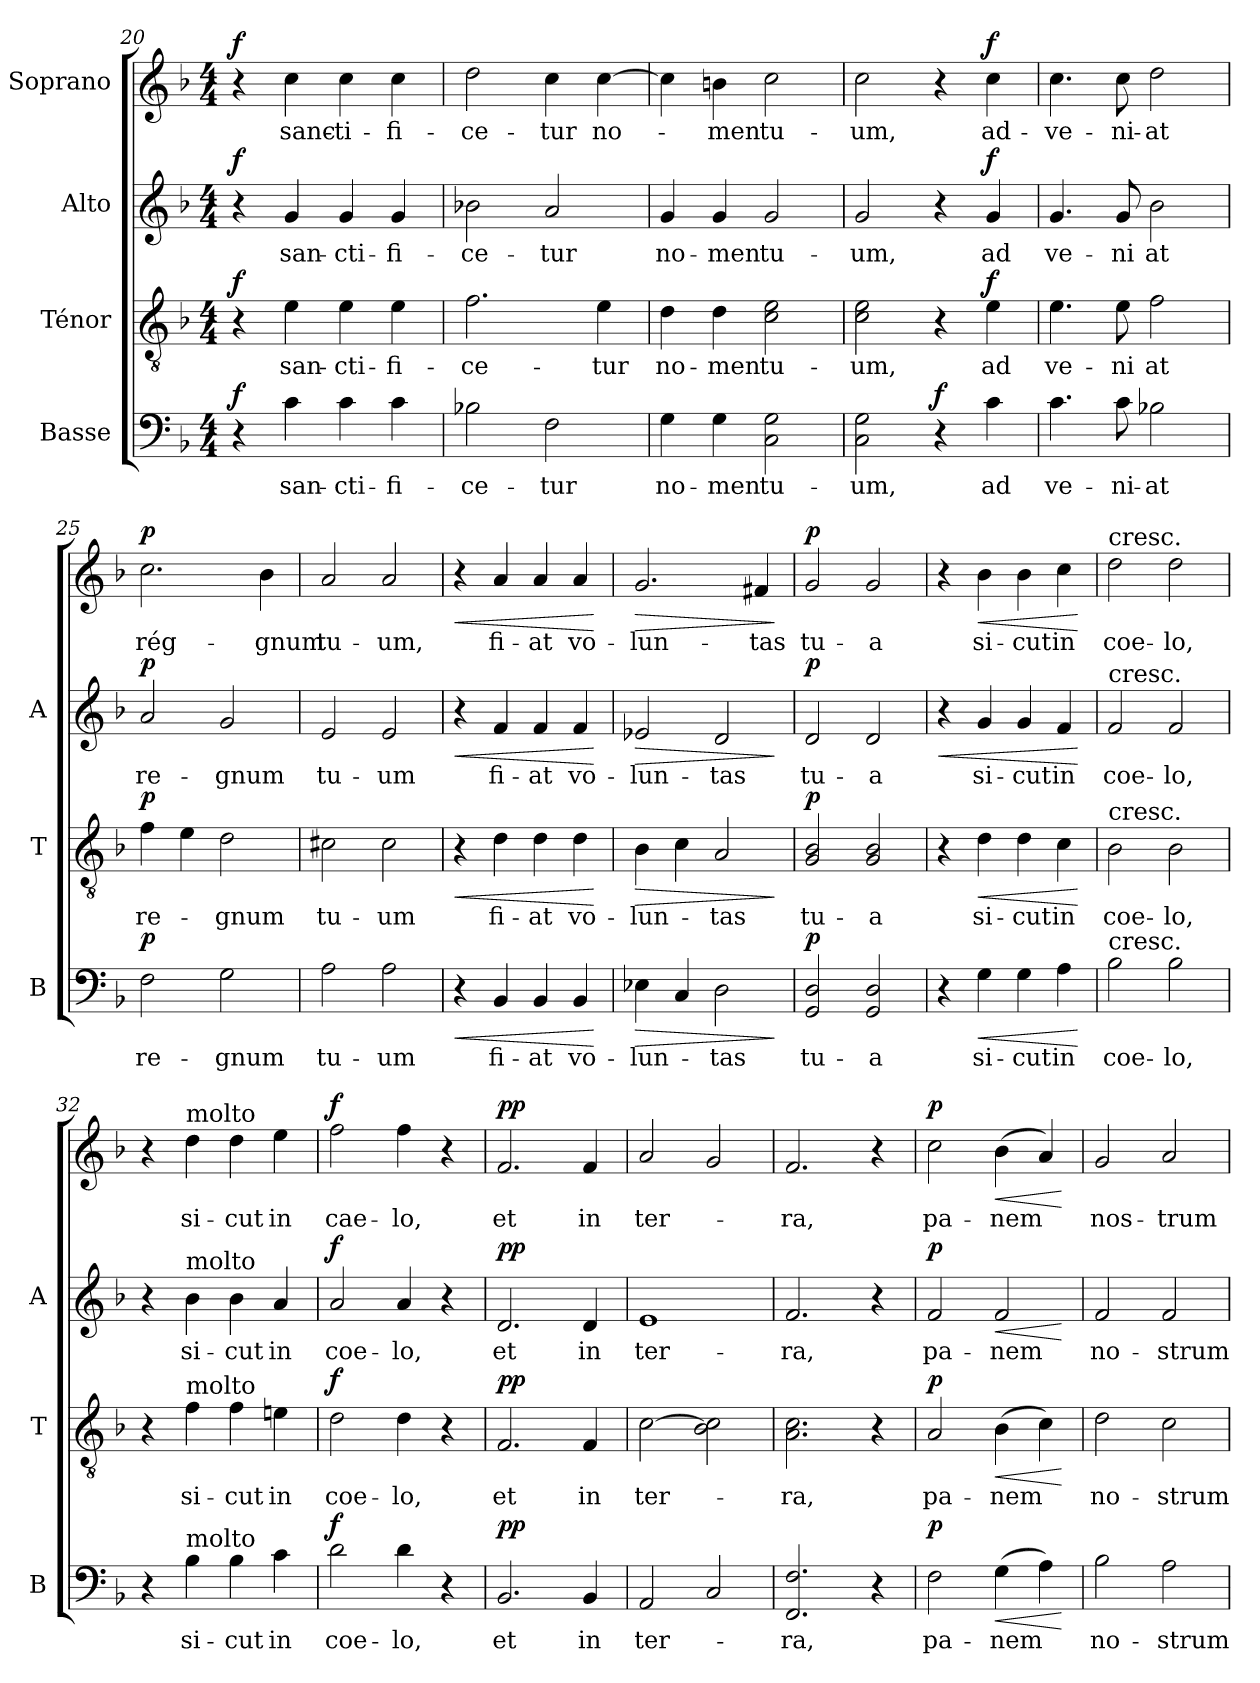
**kern	**text	**dynam	**kern	**text	**dynam	**kern	**text	**dynam	**kern	**text	**dynam
*part4	*part4	*part4	*part3	*part3	*part3	*part2	*part2	*part2	*part1	*part1	*part1
*staff4	*staff4	*staff4	*staff3	*staff3	*staff3	*staff2	*staff2	*staff2	*staff1	*staff1	*staff1
*I"Basse	*	*	*I"Ténor	*	*	*I"Alto	*	*	*I"Soprano	*	*
*I'B	*	*	*I'T	*	*	*I'A	*	*	*	*	*
*clefF4	*	*	*clefGv2	*	*	*clefG2	*	*	*clefG2	*	*
*	*	*	*ITrd-7c-12	*	*	*	*	*	*	*	*
*k[b-]	*	*	*k[b-]	*	*	*k[b-]	*	*	*k[b-]	*	*
*M4/4	*	*	*M4/4	*	*	*M4/4	*	*	*M4/4	*	*
=20	=20	=20	=20	=20	=20	=20	=20	=20	=20	=20	=20
!	!	!LO:DY:a	!	!	!LO:DY:a	!	!	!LO:DY:a	!	!	!LO:DY:a
4r	.	f	4r	.	f	4r	.	f	4r	.	f
!	!LO:LY:b	!	!	!LO:LY:b	!	!	!LO:LY:b	!	!	!LO:LY:b	!
4c\	san-	.	4ee\	san-	.	4g/	san-	.	4cc\	sanc-	.
!	!LO:LY:b	!	!	!LO:LY:b	!	!	!LO:LY:b	!	!	!LO:LY:b	!
4c\	-cti-	.	4ee\	-cti-	.	4g/	-cti-	.	4cc\	-ti-	.
!	!LO:LY:b	!	!	!LO:LY:b	!	!	!LO:LY:b	!	!	!LO:LY:b	!
4c\	-fi-	.	4ee\	-fi-	.	4g/	-fi-	.	4cc\	-fi-	.
=21	=21	=21	=21	=21	=21	=21	=21	=21	=21	=21	=21
!	!LO:LY:b	!	!	!LO:LY:b	!	!	!LO:LY:b	!	!	!LO:LY:b	!
2B-X\	-ce-	.	2.ff\	-ce-	.	2b-X\	-ce-	.	2dd\	-ce-	.
!	!LO:LY:b	!	!	!	!	!	!LO:LY:b	!	!	!LO:LY:b	!
2F\	-tur	.	.	.	.	2a/	-tur	.	4cc\	-tur	.
!	!	!	!	!LO:LY:b	!	!	!	!	!	!LO:LY:b	!
.	.	.	4ee\	-tur	.	.	.	.	[4cc\	no-	.
=22	=22	=22	=22	=22	=22	=22	=22	=22	=22	=22	=22
!	!LO:LY:b	!	!	!LO:LY:b	!	!	!LO:LY:b	!	!	!	!
4G\	no-	.	4dd\	no-	.	4g/	no-	.	4cc\]	.	.
!	!LO:LY:b	!	!	!LO:LY:b	!	!	!LO:LY:b	!	!	!LO:LY:b	!
4G\	-men	.	4dd\	-men	.	4g/	-men	.	4bn\	-men	.
!	!LO:LY:b	!	!	!LO:LY:b	!	!	!LO:LY:b	!	!	!LO:LY:b	!
2C\ 2G\	tu-	.	2cc\ 2ee\	tu-	.	2g/	tu-	.	2cc\	tu-	.
=23	=23	=23	=23	=23	=23	=23	=23	=23	=23	=23	=23
!	!LO:LY:b	!	!	!LO:LY:b	!	!	!LO:LY:b	!	!	!LO:LY:b	!
2C\ 2G\	-um,	.	2cc\ 2ee\	-um,	.	2g/	-um,	.	2cc\	-um,	.
!	!	!LO:DY:a	!	!	!	!	!	!	!	!	!
4r	.	f	4r	.	.	4r	.	.	4r	.	.
!	!LO:LY:b	!	!	!LO:LY:b	!LO:DY:a	!	!LO:LY:b	!LO:DY:a	!	!LO:LY:b	!LO:DY:a
4c\	ad	.	4ee\	ad	f	4g/	ad	f	4cc\	ad-	f
=24	=24	=24	=24	=24	=24	=24	=24	=24	=24	=24	=24
!	!LO:LY:b	!	!	!LO:LY:b	!	!	!LO:LY:b	!	!	!LO:LY:b	!
4.c\	ve-	.	4.ee\	ve-	.	4.g/	ve-	.	4.cc\	-ve-	.
!	!LO:LY:b	!	!	!LO:LY:b	!	!	!LO:LY:b	!	!	!LO:LY:b	!
8c\	-ni-	.	8ee\	-ni	.	8g/	-ni	.	8cc\	-ni-	.
!	!LO:LY:b	!	!	!LO:LY:b	!	!	!LO:LY:b	!	!	!LO:LY:b	!
2B-X\	-at	.	2ff\	at	.	2b-\	at	.	2dd\	-at	.
!!LO:PB:g=z
=25	=25	=25	=25	=25	=25	=25	=25	=25	=25	=25	=25
!	!LO:LY:b	!LO:DY:a	!	!LO:LY:b	!LO:DY:a	!	!LO:LY:b	!LO:DY:a	!	!LO:LY:b	!LO:DY:a
2F\	re-	p	4ff\	re-	p	2a/	re-	p	2.cc\	rég-	p
.	.	.	4ee\	.	.	.	.	.	.	.	.
!	!LO:LY:b	!	!	!LO:LY:b	!	!	!LO:LY:b	!	!	!	!
2G\	-gnum	.	2dd\	-gnum	.	2g/	-gnum	.	.	.	.
!	!	!	!	!	!	!	!	!	!	!LO:LY:b	!
.	.	.	.	.	.	.	.	.	4b-\	-gnum	.
=26	=26	=26	=26	=26	=26	=26	=26	=26	=26	=26	=26
!	!LO:LY:b	!	!	!LO:LY:b	!	!	!LO:LY:b	!	!	!LO:LY:b	!
2A\	tu-	.	2cc#X\	tu-	.	2e/	tu-	.	2a/	tu-	.
!	!LO:LY:b	!	!	!LO:LY:b	!	!	!LO:LY:b	!	!	!LO:LY:b	!
2A\	-um	.	2cc#\	-um	.	2e/	-um	.	2a/	-um,	.
=27	=27	=27	=27	=27	=27	=27	=27	=27	=27	=27	=27
!	!	!LO:HP:b	!	!	!LO:HP:b	!	!	!LO:HP:b	!	!	!LO:HP:b
4r	.	<	4r	.	<	4r	.	<	4r	.	<
!	!LO:LY:b	!	!	!LO:LY:b	!	!	!LO:LY:b	!	!	!LO:LY:b	!
4BB-/	fi-	.	4dd\	fi-	.	4f/	fi-	.	4a/	fi-	.
!	!LO:LY:b	!	!	!LO:LY:b	!	!	!LO:LY:b	!	!	!LO:LY:b	!
4BB-/	-at	.	4dd\	-at	.	4f/	-at	.	4a/	-at	.
!	!LO:LY:b	!	!	!LO:LY:b	!	!	!LO:LY:b	!	!	!LO:LY:b	!
4BB-/	vo-	.	4dd\	vo-	.	4f/	vo-	.	4a/	vo-	.
.	.	[	.	.	[	.	.	[	.	.	[
=28	=28	=28	=28	=28	=28	=28	=28	=28	=28	=28	=28
!	!LO:LY:b	!LO:HP:b	!	!LO:LY:b	!LO:HP:b	!	!LO:LY:b	!LO:HP:b	!	!LO:LY:b	!LO:HP:b
4E-X\	-lun-	>	4b-\	-lun-	>	2e-X/	-lun-	>	2.g/	-lun-	>
4C/	.	.	4cc\	.	.	.	.	.	.	.	.
!	!LO:LY:b	!	!	!LO:LY:b	!	!	!LO:LY:b	!	!	!	!
2D\	-tas	.	2a/	-tas	.	2d/	-tas	.	.	.	.
!	!	!	!	!	!	!	!	!	!	!LO:LY:b	!
.	.	.	.	.	.	.	.	.	4f#X/	-tas	.
.	.	]	.	.	]	.	.	]	.	.	]
=29	=29	=29	=29	=29	=29	=29	=29	=29	=29	=29	=29
!	!LO:LY:b	!LO:DY:a	!	!LO:LY:b	!LO:DY:a	!	!LO:LY:b	!LO:DY:a	!	!LO:LY:b	!LO:DY:a
2GG/ 2D/	tu-	p	2g/ 2b-/	tu-	p	2d/	tu-	p	2g/	tu-	p
!	!LO:LY:b	!	!	!LO:LY:b	!	!	!LO:LY:b	!	!	!LO:LY:b	!
2GG/ 2D/	-a	.	2g/ 2b-/	-a	.	2d/	-a	.	2g/	-a	.
=30	=30	=30	=30	=30	=30	=30	=30	=30	=30	=30	=30
!	!	!	!	!	!	!	!	!LO:HP:b	!	!	!
4r	.	.	4r	.	.	4r	.	<	4r	.	.
!	!LO:LY:b	!LO:HP:b	!	!LO:LY:b	!LO:HP:b	!	!LO:LY:b	!	!	!LO:LY:b	!LO:HP:b
4G\	si-	<	4dd\	si-	<	4g/	si-	.	4b-\	si-	<
!	!LO:LY:b	!	!	!LO:LY:b	!	!	!LO:LY:b	!	!	!LO:LY:b	!
4G\	-cut	.	4dd\	-cut	.	4g/	-cut	.	4b-\	-cut	.
!	!LO:LY:b	!	!	!LO:LY:b	!	!	!LO:LY:b	!	!	!LO:LY:b	!
4A\	in	.	4cc\	in	.	4f/	in	.	4cc\	in	.
.	.	[	.	.	[	.	.	[	.	.	[
=31	=31	=31	=31	=31	=31	=31	=31	=31	=31	=31	=31
!	!	!	!	!	!	!	!	!	!LO:TX:a:t=cresc.	!	!
!	!	!	!	!	!	!LO:TX:a:t=cresc.	!	!	!	!	!
!	!	!	!LO:TX:a:t=cresc.	!	!	!	!	!	!	!	!
!LO:TX:a:t=cresc.	!	!	!	!	!	!	!	!	!	!	!
!	!LO:LY:b	!	!	!LO:LY:b	!	!	!LO:LY:b	!	!	!LO:LY:b	!
2B-\	coe-	.	2b-\	coe-	.	2f/	coe-	.	2dd\	coe-	.
!	!LO:LY:b	!	!	!LO:LY:b	!	!	!LO:LY:b	!	!	!LO:LY:b	!
2B-\	-lo,	.	2b-\	-lo,	.	2f/	-lo,	.	2dd\	-lo,	.
=32	=32	=32	=32	=32	=32	=32	=32	=32	=32	=32	=32
4r	.	.	4r	.	.	4r	.	.	4r	.	.
!	!	!	!	!	!	!	!	!	!LO:TX:a:t=molto	!	!
!	!	!	!	!	!	!LO:TX:a:t=molto	!	!	!	!	!
!	!	!	!LO:TX:a:t=molto	!	!	!	!	!	!	!	!
!LO:TX:a:t=molto	!	!	!	!	!	!	!	!	!	!	!
!	!LO:LY:b	!	!	!LO:LY:b	!	!	!LO:LY:b	!	!	!LO:LY:b	!
4B-\	si-	.	4ff\	si-	.	4b-\	si-	.	4dd\	si-	.
!	!LO:LY:b	!	!	!LO:LY:b	!	!	!LO:LY:b	!	!	!LO:LY:b	!
4B-\	-cut	.	4ff\	-cut	.	4b-\	-cut	.	4dd\	-cut	.
!	!LO:LY:b	!	!	!LO:LY:b	!	!	!LO:LY:b	!	!	!LO:LY:b	!
4c\	in	.	4een\	in	.	4a/	in	.	4ee\	in	.
=33	=33	=33	=33	=33	=33	=33	=33	=33	=33	=33	=33
!	!LO:LY:b	!LO:DY:a	!	!LO:LY:b	!LO:DY:a	!	!LO:LY:b	!LO:DY:a	!	!LO:LY:b	!LO:DY:a
2d\	coe-	f	2dd\	coe-	f	2a/	coe-	f	2ff\	cae-	f
!	!LO:LY:b	!	!	!LO:LY:b	!	!	!LO:LY:b	!	!	!LO:LY:b	!
4d\	-lo,	.	4dd\	-lo,	.	4a/	-lo,	.	4ff\	-lo,	.
4r	.	.	4r	.	.	4r	.	.	4r	.	.
=34	=34	=34	=34	=34	=34	=34	=34	=34	=34	=34	=34
!	!LO:LY:b	!LO:DY:a	!	!LO:LY:b	!LO:DY:a	!	!LO:LY:b	!LO:DY:a	!	!LO:LY:b	!LO:DY:a
2.BB-/	et	pp	2.f/	et	pp	2.d/	et	pp	2.f/	et	pp
!	!LO:LY:b	!	!	!LO:LY:b	!	!	!LO:LY:b	!	!	!LO:LY:b	!
4BB-/	in	.	4f/	in	.	4d/	in	.	4f/	in	.
=35	=35	=35	=35	=35	=35	=35	=35	=35	=35	=35	=35
!	!LO:LY:b	!	!	!LO:LY:b	!	!	!LO:LY:b	!	!	!LO:LY:b	!
2AA/	ter-	.	[2cc\	ter-	.	1e	ter-	.	2a/	ter-	.
2C/	.	.	2b-\ 2cc\]	.	.	.	.	.	2g/	.	.
=36	=36	=36	=36	=36	=36	=36	=36	=36	=36	=36	=36
!	!LO:LY:b	!	!	!LO:LY:b	!	!	!LO:LY:b	!	!	!LO:LY:b	!
2.FF/ 2.F/	-ra,	.	2.a\ 2.cc\	-ra,	.	2.f/	-ra,	.	2.f/	-ra,	.
4r	.	.	4r	.	.	4r	.	.	4r	.	.
!!LO:LB:g=z
=37	=37	=37	=37	=37	=37	=37	=37	=37	=37	=37	=37
!	!LO:LY:b	!LO:DY:a	!	!LO:LY:b	!LO:DY:a	!	!LO:LY:b	!LO:DY:a	!	!LO:LY:b	!LO:DY:a
2F\	pa-	p	2a/	pa-	p	2f/	pa-	p	2cc\	pa-	p
!	!LO:LY:b	!LO:HP:b	!	!LO:LY:b	!LO:HP:b	!	!LO:LY:b	!LO:HP:b	!	!LO:LY:b	!LO:HP:b
(>4G\	-nem	<	(>4b-\	-nem	<	2f/	-nem	<	(>4b-\	-nem	<
4A\)	.	.	4cc\)	.	.	.	.	.	4a/)	.	.
.	.	[	.	.	[	.	.	[	.	.	[
=38	=38	=38	=38	=38	=38	=38	=38	=38	=38	=38	=38
!	!LO:LY:b	!	!	!LO:LY:b	!	!	!LO:LY:b	!	!	!LO:LY:b	!
2B-\	no-	.	2dd\	no-	.	2f/	no-	.	2g/	nos-	.
!	!LO:LY:b	!	!	!LO:LY:b	!	!	!LO:LY:b	!	!	!LO:LY:b	!
2A\	-strum	.	2cc\	-strum	.	2f/	-strum	.	2a/	-trum	.
=	=	=	=	=	=	=	=	=	=	=	=
*-	*-	*-	*-	*-	*-	*-	*-	*-	*-	*-	*-
